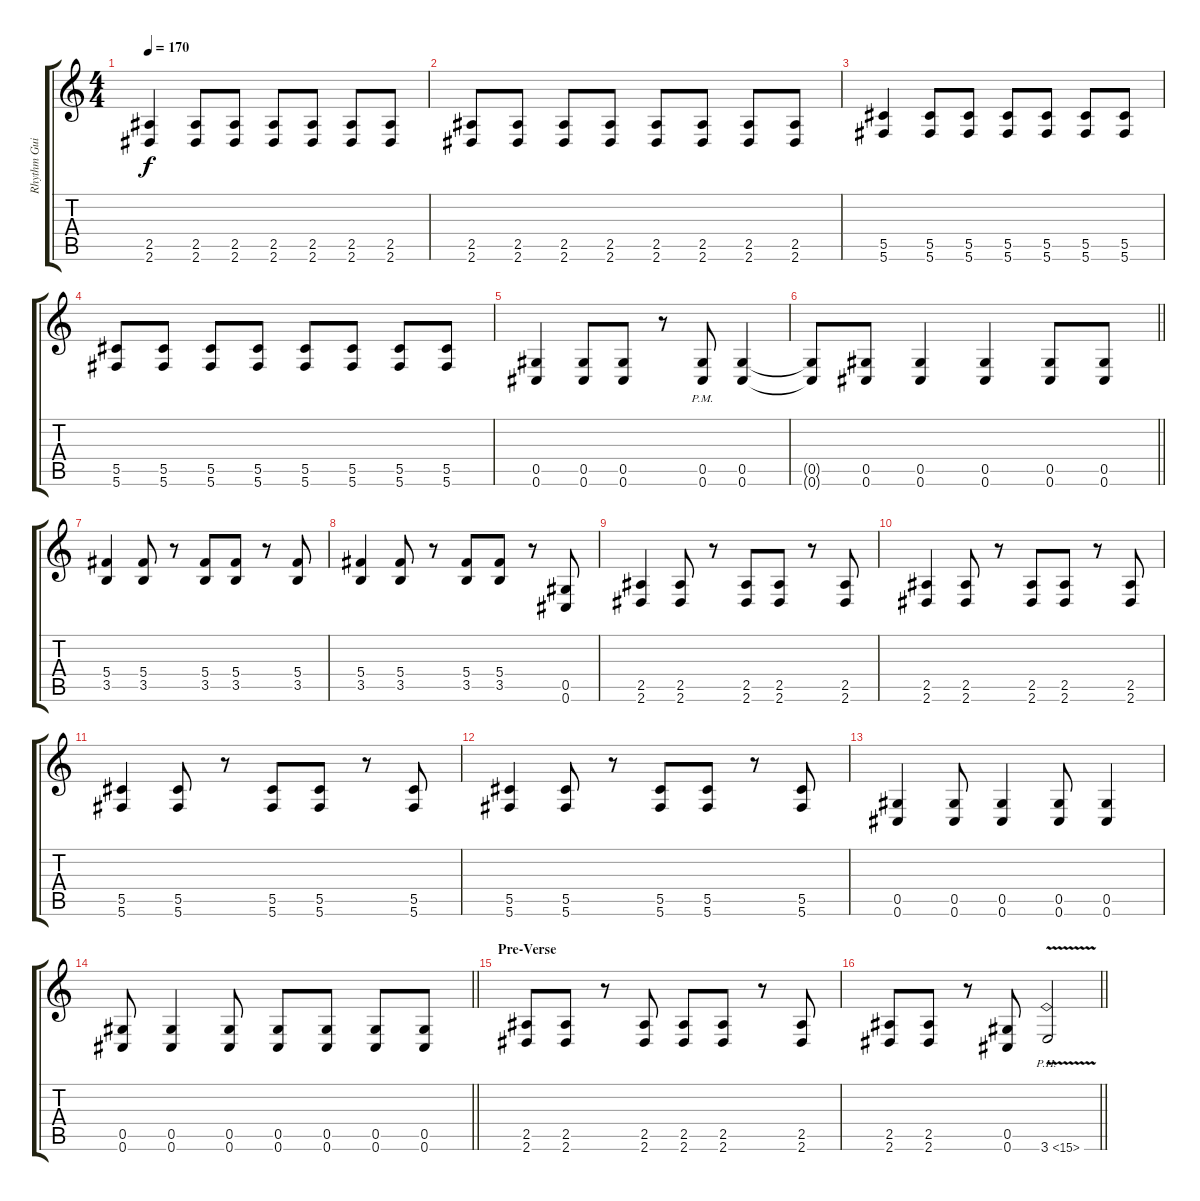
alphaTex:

\track ("Rhythm Guitar" "Rhythm Gui") {instrument overdrivenguitar}
\staff {score tabs}
\tuning (Eb4 Bb3 Gb3 Db3 Ab2 Db2) {hide}
\ts (4 4)
\tempo 170
\clef g2
\ks c
(2.5 2.6).4{dy f} (2.5 2.6).8 (2.5 2.6).8 (2.5 2.6).8 (2.5 2.6).8 (2.5 2.6).8 (2.5 2.6).8 |
(2.5 2.6).8 (2.5 2.6).8 (2.5 2.6).8 (2.5 2.6).8 (2.5 2.6).8 (2.5 2.6).8 (2.5 2.6).8 (2.5 2.6).8 |
(5.5 5.6).4 (5.5 5.6).8 (5.5 5.6).8 (5.5 5.6).8 (5.5 5.6).8 (5.5 5.6).8 (5.5 5.6).8 |
(5.5 5.6).8 (5.5 5.6).8 (5.5 5.6).8 (5.5 5.6).8 (5.5 5.6).8 (5.5 5.6).8 (5.5 5.6).8 (5.5 5.6).8 |
(0.5 0.6).4 (0.5 0.6).8 (0.5 0.6).8 r.8 (0.5{pm} 0.6{pm}).8 (0.5 0.6).4 |
\barLineRight lightlight
(0.5{t} 0.6{t}).8 (0.5 0.6).8 (0.5 0.6).4 (0.5 0.6).4 (0.5 0.6).8 (0.5 0.6).8 |
\section ("" "")
(5.4 3.5).4 (5.4 3.5).8 r.8 (5.4 3.5).8 (5.4 3.5).8 r.8 (5.4 3.5).8 |
(5.4 3.5).4 (5.4 3.5).8 r.8 (5.4 3.5).8 (5.4 3.5).8 r.8 (0.5 0.6).8 |
(2.5 2.6).4 (2.5 2.6).8 r.8 (2.5 2.6).8 (2.5 2.6).8 r.8 (2.5 2.6).8 |
(2.5 2.6).4 (2.5 2.6).8 r.8 (2.5 2.6).8 (2.5 2.6).8 r.8 (2.5 2.6).8 |
(5.5 5.6).4 (5.5 5.6).8 r.8 (5.5 5.6).8 (5.5 5.6).8 r.8 (5.5 5.6).8 |
(5.5 5.6).4 (5.5 5.6).8 r.8 (5.5 5.6).8 (5.5 5.6).8 r.8 (5.5 5.6).8 |
(0.5 0.6).4 (0.5 0.6).8 (0.5 0.6).4 (0.5 0.6).8 (0.5 0.6).4 |
\barLineRight lightlight
(0.5 0.6).8 (0.5 0.6).4 (0.5 0.6).8 (0.5 0.6).8 (0.5 0.6).8 (0.5 0.6).8 (0.5 0.6).8 |
\section ("" "Pre-Verse")
(2.5 2.6).8 (2.5 2.6).8 r.8 (2.5 2.6).8 (2.5 2.6).8 (2.5 2.6).8 r.8 (2.5 2.6).8 |
\barLineRight lightlight
(2.5 2.6).8 (2.5 2.6).8 r.8 (0.5 0.6).8 3.6{ph 12 v}.2
